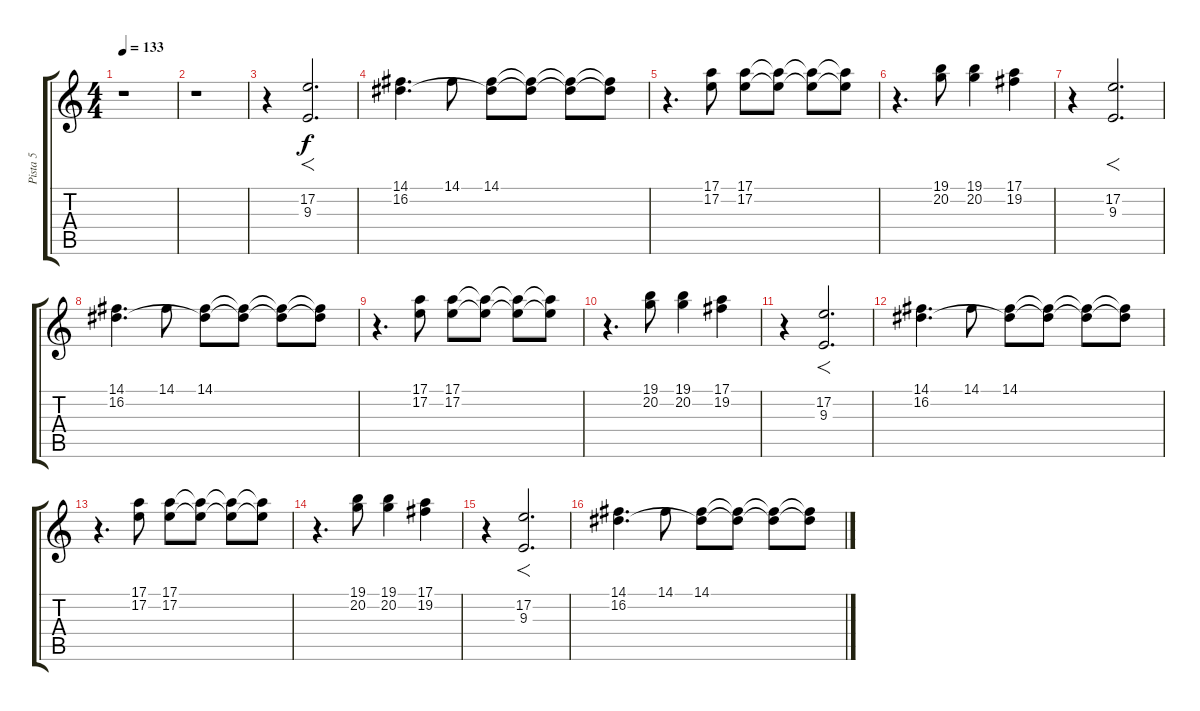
\track ("Pista 5" "Pista 5") {instrument acousticgrandpiano}
\staff {score tabs}
\tuning (E4 B3 G3 D3 A2 E2) {hide}
\ts (4 4)
\tempo 133
\clef g2
\ks c
r.1{dy f} |
r.1 |
r.4 (17.2 9.3).2{f d instrument trumpet} |
(14.1 16.2).4{d volume 11} 14.1.8 (14.1 16.2{t}).8 (14.1{t} 16.2{t}).8{volume 3} (14.1{t} 16.2{t}).8 (14.1{t} 16.2{t}).8 |
r.4{d} (17.1 17.2).8{volume 11} (17.1 17.2).8 (17.1{t} 17.2{t}).8{volume 5} (17.1{t} 17.2{t}).8 (17.1{t} 17.2{t}).8 |
r.4{d} (19.1 20.2).8{volume 12} (19.1 20.2).4 (17.1 19.2).4 |
r.4 (17.2 9.3).2{f d instrument trumpet} |
(14.1 16.2).4{d volume 11} 14.1.8 (14.1 16.2{t}).8 (14.1{t} 16.2{t}).8{volume 3} (14.1{t} 16.2{t}).8 (14.1{t} 16.2{t}).8 |
r.4{d} (17.1 17.2).8{volume 11} (17.1 17.2).8 (17.1{t} 17.2{t}).8{volume 5} (17.1{t} 17.2{t}).8 (17.1{t} 17.2{t}).8 |
r.4{d} (19.1 20.2).8{volume 12} (19.1 20.2).4 (17.1 19.2).4 |
r.4 (17.2 9.3).2{f d instrument trumpet} |
(14.1 16.2).4{d volume 11} 14.1.8 (14.1 16.2{t}).8 (14.1{t} 16.2{t}).8{volume 3} (14.1{t} 16.2{t}).8 (14.1{t} 16.2{t}).8 |
r.4{d} (17.1 17.2).8{volume 11} (17.1 17.2).8 (17.1{t} 17.2{t}).8{volume 5} (17.1{t} 17.2{t}).8 (17.1{t} 17.2{t}).8 |
r.4{d} (19.1 20.2).8{volume 12} (19.1 20.2).4 (17.1 19.2).4 |
r.4 (17.2 9.3).2{f d instrument trumpet} |
(14.1 16.2).4{d volume 11} 14.1.8 (14.1 16.2{t}).8 (14.1{t} 16.2{t}).8{volume 3} (14.1{t} 16.2{t}).8 (14.1{t} 16.2{t}).8
